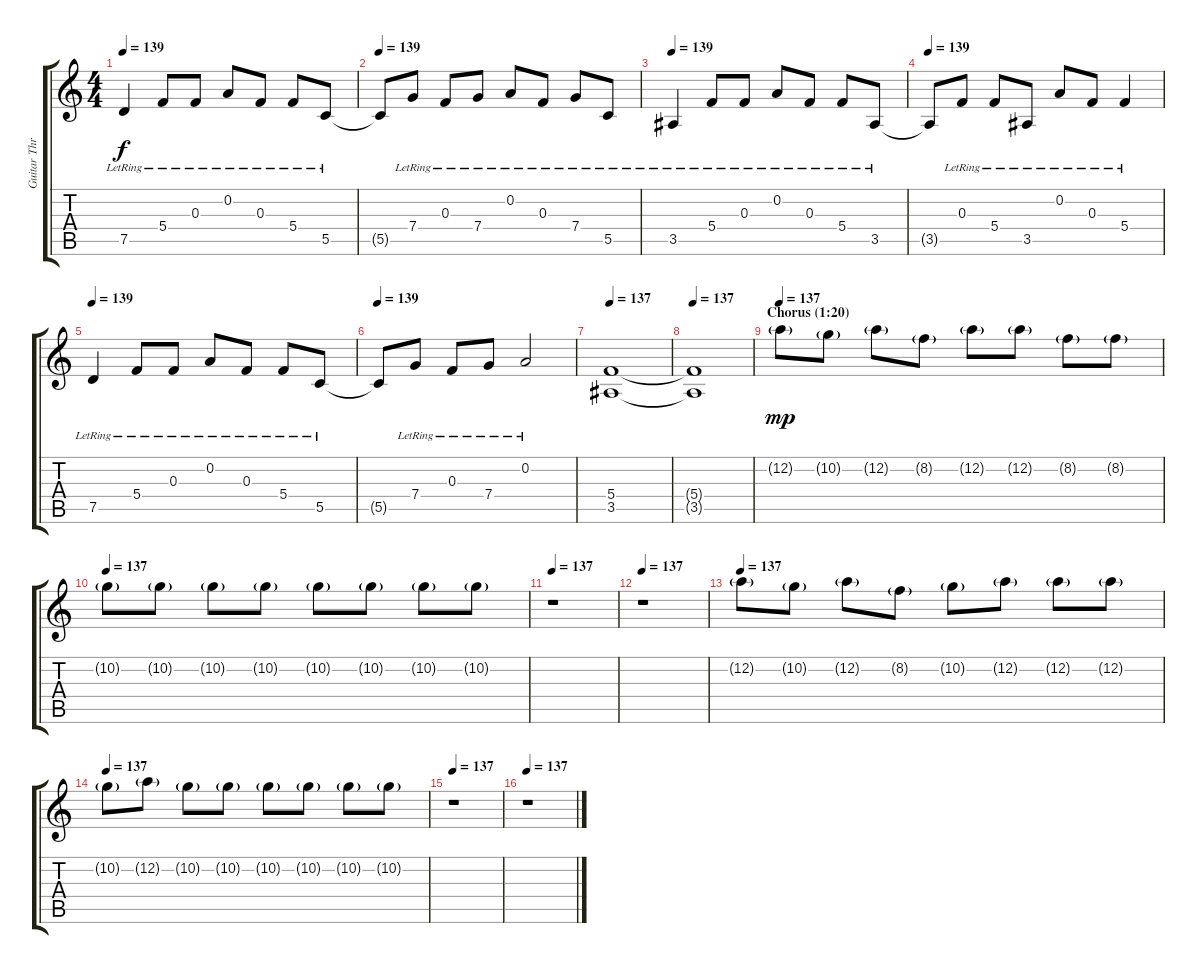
\track ("Guitar Three" "Guitar Thr") {instrument distortionguitar}
\staff {score tabs}
\tuning (D4 A3 F3 C3 G2 C2) {hide}
\ts (4 4)
\tempo 139
\clef g2
\ks c
7.5{lr}.4{dy f volume 6 balance 0 instrument electricguitarjazz} 5.4{lr}.8 0.3{lr}.8 0.2{lr}.8 0.3{lr}.8 5.4{lr}.8 5.5{lr}.8 |
\tempo 139
5.5{t}.8{volume 6 balance 0 instrument electricguitarjazz} 7.4{lr}.8 0.3{lr}.8 7.4{lr}.8 0.2{lr}.8 0.3{lr}.8 7.4{lr}.8 5.5{lr}.8 |
\tempo 139
3.5{lr}.4{volume 6 balance 0 instrument electricguitarjazz} 5.4{lr}.8 0.3{lr}.8 0.2{lr}.8 0.3{lr}.8 5.4{lr}.8 3.5{lr}.8 |
\tempo 139
3.5{t}.8{volume 6 balance 0 instrument electricguitarjazz} 0.3{lr}.8 5.4{lr}.8 3.5{lr}.8 0.2{lr}.8 0.3{lr}.8 5.4{lr}.4 |
\tempo 139
7.5{lr}.4{volume 6 balance 0 instrument electricguitarjazz} 5.4{lr}.8 0.3{lr}.8 0.2{lr}.8 0.3{lr}.8 5.4{lr}.8 5.5{lr}.8 |
\tempo 139
5.5{t}.8{volume 6 balance 0 instrument electricguitarjazz} 7.4{lr}.8 0.3{lr}.8 7.4{lr}.8 0.2{lr}.2 |
\tempo 137
(5.4 3.5).1{volume 6 balance 0 instrument electricguitarjazz} |
\tempo 137
(5.4{t} 3.5{t}).1 |
\section ("" "Chorus (1:20)")
\tempo 137
12.2{g}.8{dy mp volume 16 balance 8 instrument overdrivenguitar} 10.2{g}.8 12.2{g}.8 8.2{g}.8 12.2{g}.8 12.2{g}.8 8.2{g}.8 8.2{g}.8 |
\tempo 137
10.2{g}.8{volume 16 instrument overdrivenguitar} 10.2{g}.8 10.2{g}.8 10.2{g}.8 10.2{g}.8 10.2{g}.8 10.2{g}.8 10.2{g}.8 |
\tempo 137
r.1 |
\tempo 137
r.1 |
\tempo 137
12.2{g}.8{volume 16 instrument overdrivenguitar} 10.2{g}.8 12.2{g}.8 8.2{g}.8 10.2{g}.8 12.2{g}.8 12.2{g}.8 12.2{g}.8 |
\tempo 137
10.2{g}.8{volume 16 instrument overdrivenguitar} 12.2{g}.8 10.2{g}.8 10.2{g}.8 10.2{g}.8 10.2{g}.8 10.2{g}.8 10.2{g}.8 |
\tempo 137
r.1 |
\tempo 137
r.1
